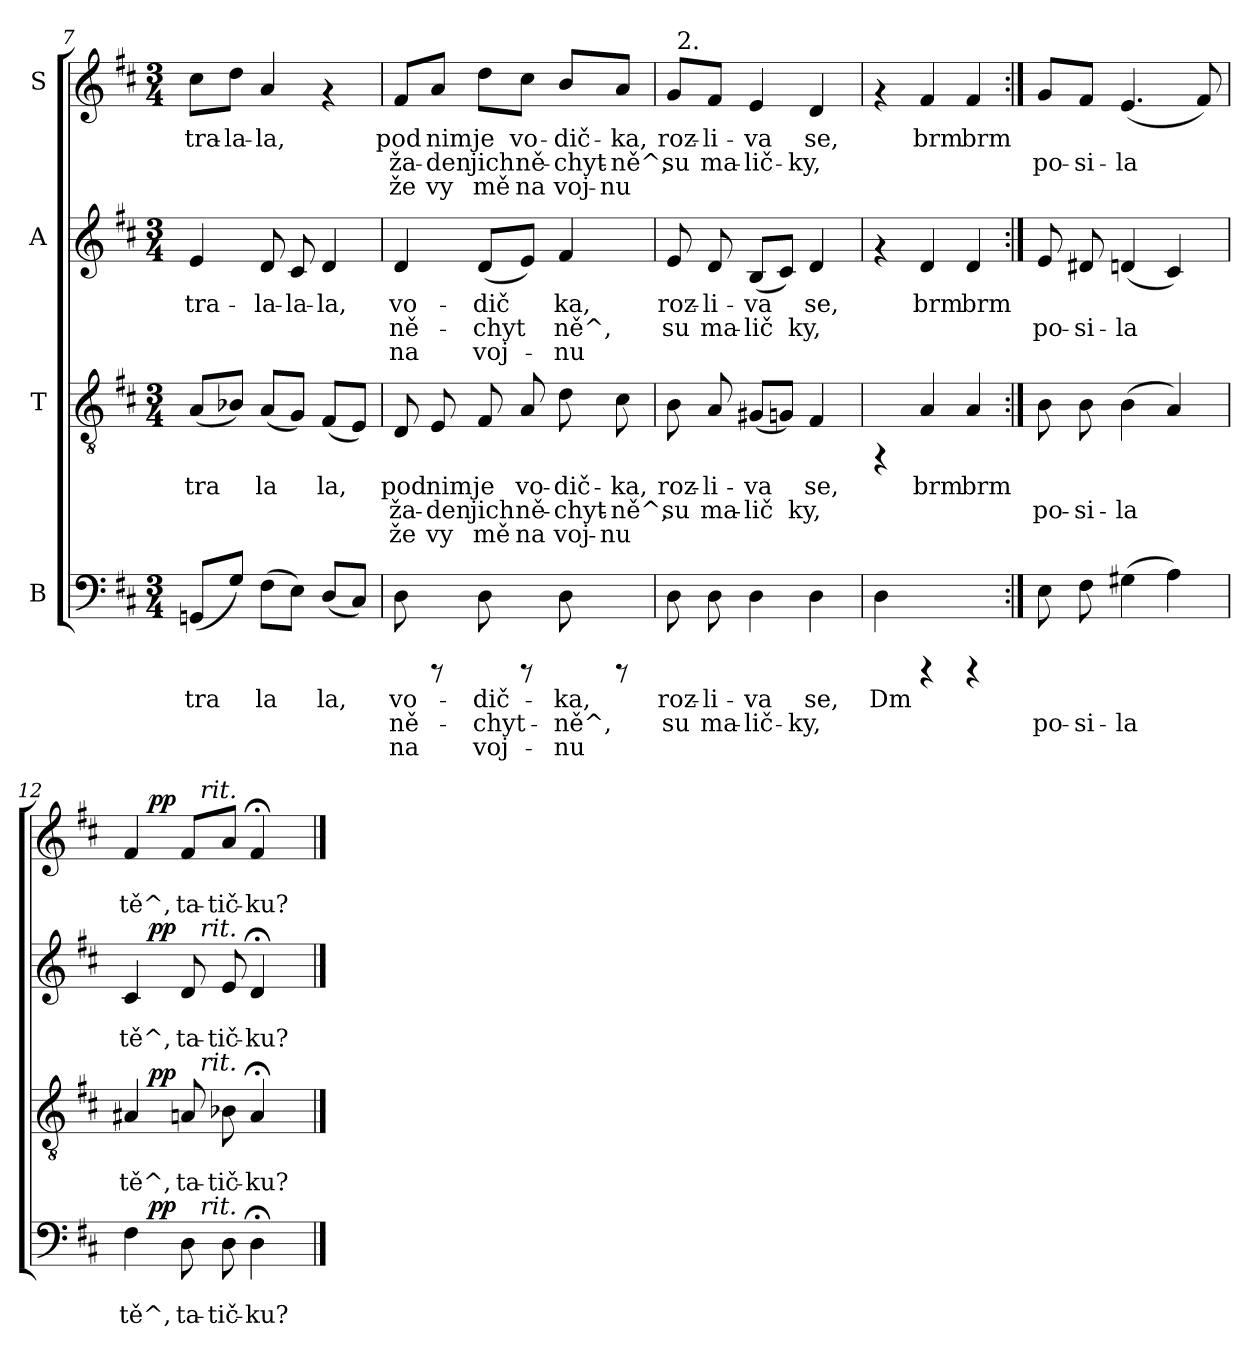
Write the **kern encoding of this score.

**kern	**text	**text	**text	**dynam	**kern	**text	**text	**text	**dynam	**kern	**text	**text	**text	**dynam	**kern	**text	**text	**text	**dynam
*part4	*part4	*part4	*part4	*part4	*part3	*part3	*part3	*part3	*part3	*part2	*part2	*part2	*part2	*part2	*part1	*part1	*part1	*part1	*part1
*staff4	*staff4	*staff4	*staff4	*staff4	*staff3	*staff3	*staff3	*staff3	*staff3	*staff2	*staff2	*staff2	*staff2	*staff2	*staff1	*staff1	*staff1	*staff1	*staff1
*I"B	*	*	*	*	*I"T	*	*	*	*	*I"A	*	*	*	*	*I"S	*	*	*	*
*clefF4	*	*	*	*	*clefGv2	*	*	*	*	*clefG2	*	*	*	*	*clefG2	*	*	*	*
*k[f#c#]	*	*	*	*	*k[f#c#]	*	*	*	*	*k[f#c#]	*	*	*	*	*k[f#c#]	*	*	*	*
*D:	*	*	*	*	*D:	*	*	*	*	*D:	*	*	*	*	*D:	*	*	*	*
*M3/4	*	*	*	*	*M3/4	*	*	*	*	*M3/4	*	*	*	*	*M3/4	*	*	*	*
=7	=7	=7	=7	=7	=7	=7	=7	=7	=7	=7	=7	=7	=7	=7	=7	=7	=7	=7	=7
!	!LO:LY:b:cj	!	!	!	!	!LO:LY:b:cj	!	!	!	!	!LO:LY:b:cj	!	!	!	!	!LO:LY:b:cj	!	!	!
(<8GGn/L	tra-	.	.	.	(<8A/L	tra-	.	.	.	4e/	tra-	.	.	.	8cc#\L	tra-	.	.	.
!	!LO:LY:b:cj	!	!	!	!	!LO:LY:b:cj	!	!	!	!	!	!	!	!	!	!LO:LY:b:cj	!	!	!
8G/J)	--	.	.	.	8B-X/J)	--	.	.	.	.	.	.	.	.	8dd\J	-la-	.	.	.
!	!LO:LY:b:cj	!	!	!	!	!LO:LY:b:cj	!	!	!	!	!LO:LY:b:cj	!	!	!	!	!LO:LY:b:cj	!	!	!
(>8F#\L	-la-	.	.	.	(<8A/L	-la-	.	.	.	8d/	-la-	.	.	.	4a/	-la,	.	.	.
!	!LO:LY:b:cj	!	!	!	!	!LO:LY:b:cj	!	!	!	!	!LO:LY:b:cj	!	!	!	!	!	!	!	!
8E\J)	--	.	.	.	8G/J)	--	.	.	.	8c#/	-la-	.	.	.	.	.	.	.	.
!	!LO:LY:b:cj	!	!	!	!	!LO:LY:b:cj	!	!	!	!	!LO:LY:b:cj	!	!	!	!	!	!	!	!
(<8D/L	-la,	.	.	.	(<8F#/L	-la,	.	.	.	4d/	-la,	.	.	.	4rf	.	.	.	.
!	!LO:LY:b:cj	!	!	!	!	!LO:LY:b:cj	!	!	!	!	!	!	!	!	!	!	!	!	!
8C#/J)	.	.	.	.	8E/J)	.	.	.	.	.	.	.	.	.	.	.	.	.	.
=8	=8	=8	=8	=8	=8	=8	=8	=8	=8	=8	=8	=8	=8	=8	=8	=8	=8	=8	=8
!	!LO:LY:b:cj	!LO:LY:b:cj	!LO:LY:b:cj	!	!	!LO:LY:b:cj	!LO:LY:b:cj	!LO:LY:b:cj	!	!	!LO:LY:b:cj	!LO:LY:b:cj	!LO:LY:b:cj	!	!	!LO:LY:b:cj	!LO:LY:b:cj	!LO:LY:b:cj	!
8D\	vo-	-ně-	-na	.	8D/	pod	ža-	-že	.	4d/	vo-	-ně-	-na	.	8f#/L	pod	ža-	-že	.
!	!	!	!	!	!	!LO:LY:b:cj	!LO:LY:b:cj	!LO:LY:b:cj	!	!	!	!	!	!	!	!LO:LY:b:cj	!LO:LY:b:cj	!LO:LY:b:cj	!
8rCCC	.	.	.	.	8E/	nim	den	vy	.	.	.	.	.	.	8a/J	nim	den	vy	.
!	!LO:LY:b:cj	!LO:LY:b:cj	!LO:LY:b:cj	!	!	!LO:LY:b:cj	!LO:LY:b:cj	!LO:LY:b:cj	!	!	!LO:LY:b:cj	!LO:LY:b:cj	!LO:LY:b:cj	!	!	!LO:LY:b:cj	!LO:LY:b:cj	!LO:LY:b:cj	!
8D\	dič-	-chyt-	-voj-	.	8F#/	je	jich	mě	.	(>8d/L	dič-	-chyt-	-voj-	.	8dd\L	je	jich	mě	.
!	!	!	!	!	!	!LO:LY:b:cj	!LO:LY:b:cj	!LO:LY:b:cj	!	!	!LO:LY:b:cj	!LO:LY:b:cj	!LO:LY:b:cj	!	!	!LO:LY:b:cj	!LO:LY:b:cj	!LO:LY:b:cj	!
8rCCC	.	.	.	.	8A/	vo-	-ně-	-na	.	8e/J)	--	-	.	.	8cc#\J	vo-	-ně-	-na	.
!	!LO:LY:b:cj	!LO:LY:b:cj	!LO:LY:b:cj	!	!	!LO:LY:b:cj	!LO:LY:b:cj	!LO:LY:b:cj	!	!	!LO:LY:b:cj	!LO:LY:b:cj	!LO:LY:b:cj	!	!	!LO:LY:b:cj	!LO:LY:b:cj	!LO:LY:b:cj	!
8D\	-ka,	ně^,	nu	.	8d\	dič-	-chyt-	-voj-	.	4f#/	ka,	ně^,	nu	.	8b/L	dič-	-chyt-	-voj-	.
!	!	!	!	!	!	!LO:LY:b:cj	!LO:LY:b:cj	!LO:LY:b:cj	!	!	!	!	!	!	!	!LO:LY:b:cj	!LO:LY:b:cj	!LO:LY:b:cj	!
8rCCC	.	.	.	.	8c#\	-ka,	ně^,	nu	.	.	.	.	.	.	8a/J	-ka,	ně^,	nu	.
!!LO:PB:g=z
=9	=9	=9	=9	=9	=9	=9	=9	=9	=9	=9	=9	=9	=9	=9	=9	=9	=9	=9	=9
!	!LO:LY:b:cj	!LO:LY:b:cj	!	!	!	!LO:LY:b:cj	!LO:LY:b:cj	!	!	!	!LO:LY:b:cj	!LO:LY:b:cj	!	!	!	!LO:LY:b:cj	!LO:LY:b:cj	!	!
*	*	*	*	*	*	*	*	*	*	*	*	*	*	*	*^	*	*	*	*
8D\	roz-	-su	.	.	8B\	roz-	-su	.	.	8e/	roz-	-su	.	.	8g/L	64ryy	roz-	-su	.	.
!	!	!	!	!	!	!	!	!	!	!	!	!	!	!	!	!LO:TX:a:t=2.	!	!	!	!
.	.	.	.	.	.	.	.	.	.	.	.	.	.	.	.	2ryy	.	.	.	.
!	!LO:LY:b:cj	!LO:LY:b:cj	!	!	!	!LO:LY:b:cj	!LO:LY:b:cj	!	!	!	!LO:LY:b:cj	!LO:LY:b:cj	!	!	!	!	!LO:LY:b:cj	!LO:LY:b:cj	!	!
8D\	li-	-ma-	.	.	8A/	li-	-ma-	.	.	8d/	li-	-ma-	.	.	8f#/J	.	li-	-ma-	.	.
!	!LO:LY:b:cj	!LO:LY:b:cj	!	!	!	!LO:LY:b:cj	!LO:LY:b:cj	!	!	!	!LO:LY:b:cj	!LO:LY:b:cj	!	!	!	!	!LO:LY:b:cj	!LO:LY:b:cj	!	!
4D\	-va	lič-	.	.	(<8G#X/L	-va	lič-	.	.	(>8B/L	-va	lič-	.	.	4e/	.	-va	lič-	.	.
!	!	!	!	!	!	!LO:LY:b:cj	!LO:LY:b:cj	!	!	!	!LO:LY:b:cj	!LO:LY:b:cj	!	!	!	!	!	!	!	!
.	.	.	.	.	8Gn/J)	--	-	.	.	8c#/J)	--	-	.	.	.	.	.	.	.	.
!	!LO:LY:b:cj	!LO:LY:b:cj	!	!	!	!LO:LY:b:cj	!LO:LY:b:cj	!	!	!	!LO:LY:b:cj	!LO:LY:b:cj	!	!	!	!	!LO:LY:b:cj	!LO:LY:b:cj	!	!
4D\	-se,	ky,	.	.	4F#/	se,	ky,	.	.	4d/	se,	ky,	.	.	4d/	.	-se,	ky,	.	.
.	.	.	.	.	.	.	.	.	.	.	.	.	.	.	.	8...ryy	.	.	.	.
=10	=10	=10	=10	=10	=10	=10	=10	=10	=10	=10	=10	=10	=10	=10	=10	=10	=10	=10	=10	=10
!	!LO:LY:b:cj	!	!	!	!	!	!	!	!	!	!	!	!	!	!	!	!	!	!	!
*	*	*	*	*	*	*	*	*	*	*	*	*	*	*	*v	*v	*	*	*	*
4D\	Dm	.	.	.	4rFF	.	.	.	.	4rf	.	.	.	.	4rf	.	.	.	.
!	!	!	!	!	!	!LO:LY:b:cj	!	!	!	!	!LO:LY:b:cj	!	!	!	!	!LO:LY:b:cj	!	!	!
4rCCC	.	.	.	.	4A/	brm	.	.	.	4d/	brm	.	.	.	4f#/	brm	.	.	.
!	!	!	!	!	!	!LO:LY:b:cj	!	!	!	!	!LO:LY:b:cj	!	!	!	!	!LO:LY:b:cj	!	!	!
4rCCC	.	.	.	.	4A/	brm	.	.	.	4d/	brm	.	.	.	4f#/	brm	.	.	.
=11:|!	=11:|!	=11:|!	=11:|!	=11:|!	=11:|!	=11:|!	=11:|!	=11:|!	=11:|!	=11:|!	=11:|!	=11:|!	=11:|!	=11:|!	=11:|!	=11:|!	=11:|!	=11:|!	=11:|!
!	!	!LO:LY:b:cj	!	!	!	!	!LO:LY:b:cj	!	!	!	!	!LO:LY:b:cj	!	!	!	!	!LO:LY:b:cj	!	!
8E\	.	po-	.	.	8B\	.	po-	.	.	8e/	.	po-	.	.	8g/L	.	po-	.	.
!	!	!LO:LY:b:cj	!	!	!	!	!LO:LY:b:cj	!	!	!	!	!LO:LY:b:cj	!	!	!	!	!LO:LY:b:cj	!	!
8F#\	.	-si-	.	.	8B\	.	-si-	.	.	8d#X/	.	-si-	.	.	8f#/J	.	-si-	.	.
!	!	!LO:LY:b:cj	!	!	!	!	!LO:LY:b:cj	!	!	!	!	!LO:LY:b:cj	!	!	!	!	!LO:LY:b:cj	!	!
(>4G#X\	.	-la-	.	.	(>4B\	.	-la-	.	.	(<4dn/	.	-la-	.	.	(<4.e/	.	-la-	.	.
!	!	!LO:LY:b:cj	!	!	!	!	!LO:LY:b:cj	!	!	!	!	!LO:LY:b:cj	!	!	!	!	!	!	!
4A\)	.	-	.	.	4A/)	.	-	.	.	4c#/)	.	-	.	.	.	.	.	.	.
!	!	!	!	!	!	!	!	!	!	!	!	!	!	!	!	!	!LO:LY:b:cj	!	!
.	.	.	.	.	.	.	.	.	.	.	.	.	.	.	8f#/)	.	-	.	.
=12	=12	=12	=12	=12	=12	=12	=12	=12	=12	=12	=12	=12	=12	=12	=12	=12	=12	=12	=12
!	!	!LO:LY:b:cj	!	!	!	!	!LO:LY:b:cj	!	!	!	!	!LO:LY:b:cj	!	!	!	!	!LO:LY:b:cj	!	!
*^	*	*	*	*	*^	*	*	*	*	*^	*	*	*	*	*^	*	*	*	*
*	*^	*	*	*	*	*	*^	*	*	*	*	*	*^	*	*	*	*	*	*^	*	*	*	*
4F#\	16.ryy	4ryy	.	tě^,	.	.	4A#X/	16.ryy	4ryy	.	tě^,	.	.	4c#/	16.ryy	4ryy	.	tě^,	.	.	4f#/	16.ryy	4ryy	.	tě^,	.	.
!	!	!	!	!	!	!LO:DY:a	!	!	!	!	!	!	!LO:DY:a	!	!	!	!	!	!	!LO:DY:a	!	!	!	!	!	!	!LO:DY:a
.	2ryy	.	.	.	.	pp	.	2ryy	.	.	.	.	pp	.	2ryy	.	.	.	.	pp	.	2ryy	.	.	.	.	pp
!	!	!	!	!LO:LY:b:cj	!	!	!	!	!	!	!LO:LY:b:cj	!	!	!	!	!	!	!LO:LY:b:cj	!	!	!	!	!	!	!LO:LY:b:cj	!	!
8D\	.	16ryy	.	ta-	.	.	8An/	.	16ryy	.	ta-	.	.	8d/	.	16ryy	.	ta-	.	.	8f#/L	.	16ryy	.	ta-	.	.
!	!	!	!	!	!	!	!	!	!	!	!	!	!	!	!	!	!	!	!	!	!	!	!LO:TX:a:i:t=rit.	!	!	!	!
!	!	!	!	!	!	!	!	!	!	!	!	!	!	!	!	!LO:TX:a:i:t=rit.	!	!	!	!	!	!	!	!	!	!	!
!	!	!	!	!	!	!	!	!	!LO:TX:a:i:t=rit.	!	!	!	!	!	!	!	!	!	!	!	!	!	!	!	!	!	!
!	!	!LO:TX:a:i:t=rit.	!	!	!	!	!	!	!	!	!	!	!	!	!	!	!	!	!	!	!	!	!	!	!	!	!
.	.	4..ryy	.	.	.	.	.	.	4..ryy	.	.	.	.	.	.	4..ryy	.	.	.	.	.	.	4..ryy	.	.	.	.
!	!	!	!	!LO:LY:b:cj	!	!	!	!	!	!	!LO:LY:b:cj	!	!	!	!	!	!	!LO:LY:b:cj	!	!	!	!	!	!	!LO:LY:b:cj	!	!
8D\	.	.	.	-tič-	.	.	8B-X\	.	.	.	-tič-	.	.	8e/	.	.	.	-tič-	.	.	8a/J	.	.	.	-tič-	.	.
!	!	!	!	!LO:LY:b:cj	!	!	!	!	!	!	!LO:LY:b:cj	!	!	!	!	!	!	!LO:LY:b:cj	!	!	!	!	!	!	!LO:LY:b:cj	!	!
4D;<\	.	.	.	-ku?	.	.	4A;</	.	.	.	-ku?	.	.	4d;</	.	.	.	-ku?	.	.	4f#;</	.	.	.	-ku?	.	.
.	8ryy	.	.	.	.	.	.	8ryy	.	.	.	.	.	.	8ryy	.	.	.	.	.	.	8ryy	.	.	.	.	.
.	32ryy	.	.	.	.	.	.	32ryy	.	.	.	.	.	.	32ryy	.	.	.	.	.	.	32ryy	.	.	.	.	.
*v	*v	*v	*	*	*	*	*	*	*	*	*	*	*	*v	*v	*v	*	*	*	*	*v	*v	*v	*	*	*	*
*	*	*	*	*	*v	*v	*v	*	*	*	*	*	*	*	*	*	*	*	*	*	*
==	==	==	==	==	==	==	==	==	==	==	==	==	==	==	==	==	==	==	==
*-	*-	*-	*-	*-	*-	*-	*-	*-	*-	*-	*-	*-	*-	*-	*-	*-	*-	*-	*-
